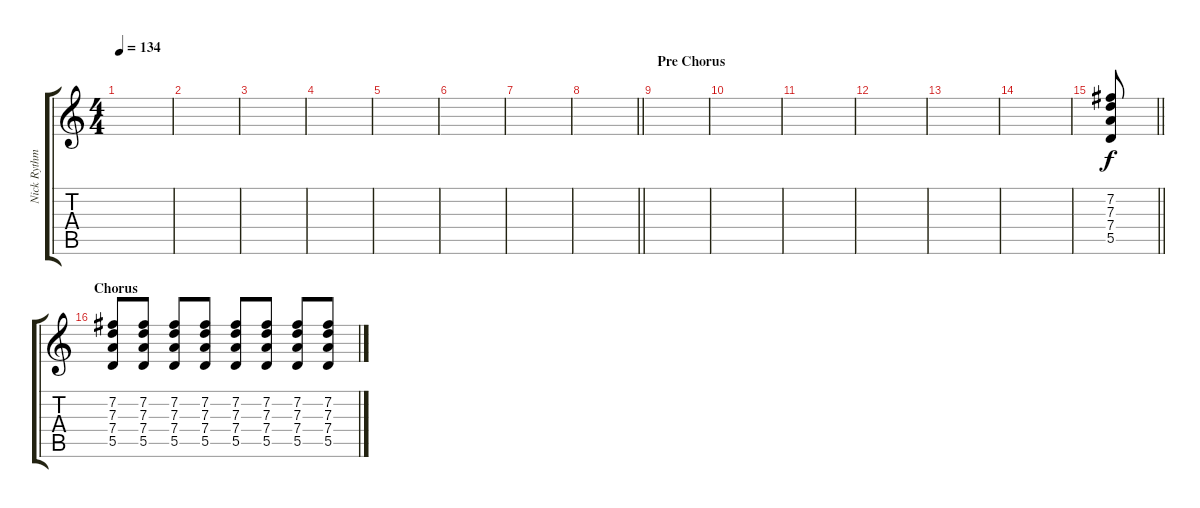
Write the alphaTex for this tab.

\track ("Nick Rythm" "Nick Rythm") {instrument distortionguitar}
\staff {score tabs}
\tuning (E4 B3 G3 D3 A2 E2) {hide}
\ts (4 4)
\tempo 134
\clef g2
\ks c
|
|
|
|
|
|
|
\barLineRight lightlight
|
\section ("" "Pre Chorus")
|
|
|
|
|
|
\barLineRight lightlight
(7.2 7.3 7.4 5.5).8 |
\section ("" "Chorus")
(7.2 7.3 7.4 5.5).8 (7.2 7.3 7.4 5.5).8 (7.2 7.3 7.4 5.5).8 (7.2 7.3 7.4 5.5).8 (7.2 7.3 7.4 5.5).8 (7.2 7.3 7.4 5.5).8 (7.2 7.3 7.4 5.5).8 (7.2 7.3 7.4 5.5).8
